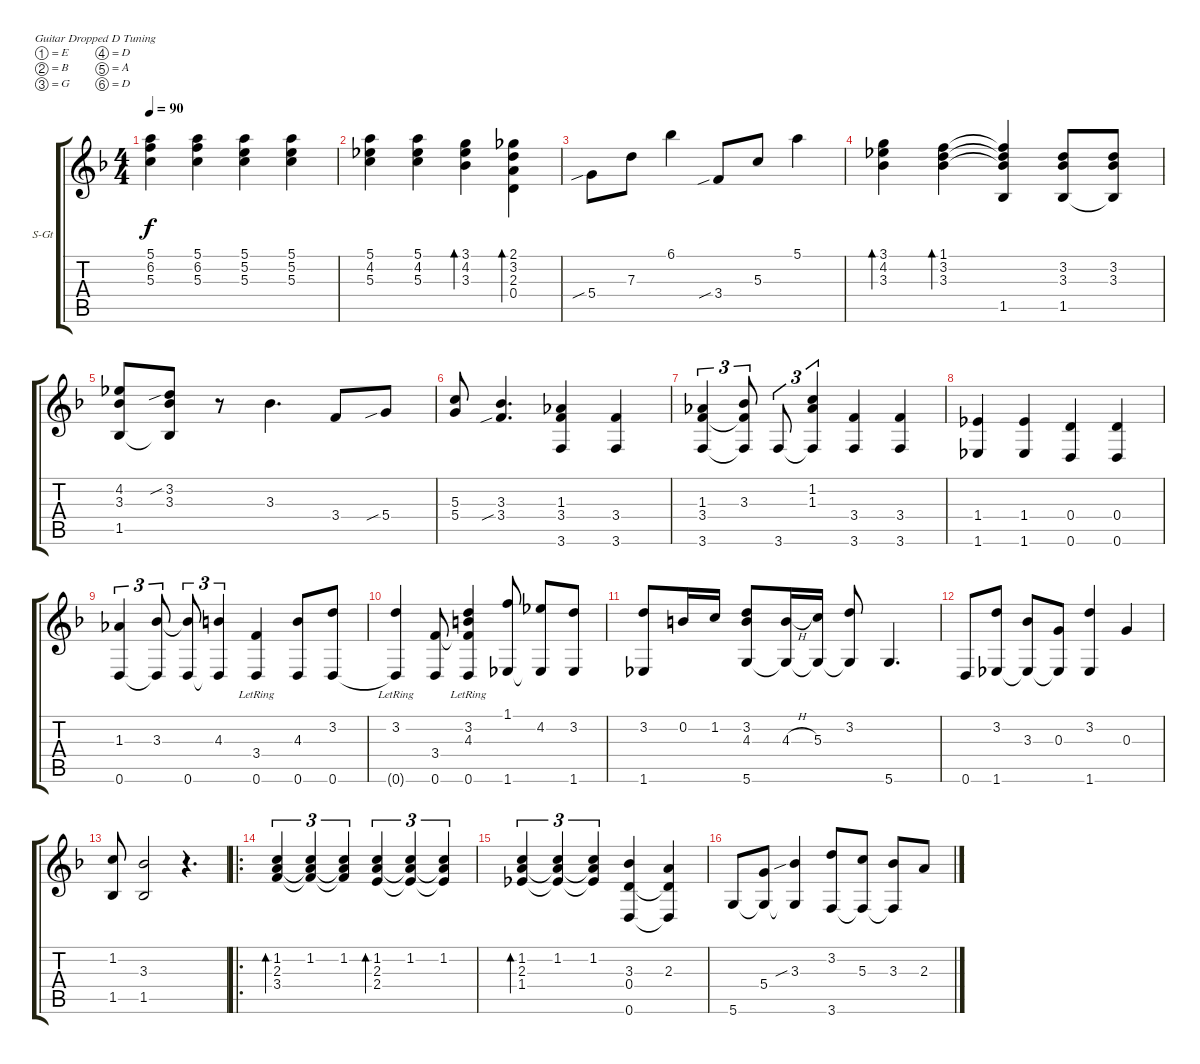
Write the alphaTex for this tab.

\bracketExtendMode groupsimilarinstruments
\firstSystemTrackNameOrientation horizontal
\otherSystemsTrackNameOrientation horizontal
\track ("Track 1" "S-Gt") {instrument acousticguitarsteel}
\staff {score tabs}
\tuning (E4 B3 G3 D3 A2 D2)
\ts (4 4)
\beaming (8 2 2 2 2)
\tempo 90
\clef g2
\ks f
(5.1 6.2 5.3).4{dy f instrument acousticguitarsteel} (5.1 6.2 5.3).4 (5.1 5.2 5.3).4 (5.1 5.2 5.3).4 |
(5.1 4.2 5.3).4 (5.1 4.2 5.3).4 (3.1 4.2 3.3).4{bd 30} (2.1 3.2 2.3 0.4).4{bd 30} |
5.4{sib}.8 7.3.8 6.1.4 3.4{sib}.8 5.3.8 5.1.4 |
(3.1 4.2 3.3).4{bd 30} (1.1 3.2 3.3).4{bd 30} (1.1{t} 3.2{t} 3.3{t} 1.5).4 (3.2 3.3 1.5).8 (3.2 3.3 1.5{t}).8 |
(4.2 3.3 1.5).8 (3.2{sib} 3.3 1.5{t}).8 r.8 3.3.4{d} 3.4.8 5.4{sib}.8 |
(5.3 5.4).8 (3.3 3.4{sib}).4{d} (1.3 3.4 3.6).4 (3.4 3.6).4 |
(1.3 3.4 3.6).4{tu (3 2)} (3.3 3.4{t} 3.6{t}).8{tu (3 2)} 3.6.8{tu (3 2)} (1.2 1.3 3.6{t}).4{tu (3 2)} (3.4 3.6).4 (3.4 3.6).4 |
(1.4 1.6).4 (1.4 1.6).4 (0.4 0.6).4 (0.4 0.6).4 |
(1.3 0.6).4{tu (3 2)} (3.3 0.6{t}).8{tu (3 2)} (3.3{t} 0.6).8{tu (3 2)} (4.3 0.6{t}).4{tu (3 2)} (3.4{lr} 0.6{lr}).4 (4.3 0.6).8 (3.2 0.6).8 |
(3.2{lr} 0.6{t}).4 (3.4 0.6).8 (3.2{lr} 4.3{lr} 3.4{t} 0.6{lr}).4 (1.1 1.6).8 (4.2 1.6{t}).8 (3.2 1.6).8 |
(3.2 1.6).8 0.2.16 1.2.16 (3.2 4.3 5.6).8 (4.3{h} 5.6{t}).16 (5.3 5.6{t}).16 (3.2 5.6{t}).8 5.6.4{d} |
0.6.8 (3.2 1.6).8 (3.3 1.6{t}).8 (0.3 1.6{t}).8 (3.2 1.6).4 0.3.4 |
(1.2 1.5).8 (3.3 1.5).2 r.4{d} |
\ro
(1.2 2.3 3.4).4{tu (3 2) bd 30} (1.2 2.3{t} 3.4{t}).4{tu (3 2)} (1.2 2.3{t} 3.4{t}).4{tu (3 2)} (1.2 2.3 2.4).4{tu (3 2) bd 30} (1.2 2.3{t} 2.4{t}).4{tu (3 2)} (1.2 2.3{t} 2.4{t}).4{tu (3 2)} |
(1.2 2.3 1.4).4{tu (3 2) bd 30} (1.2 2.3{t} 1.4{t}).4{tu (3 2)} (1.2 2.3{t} 1.4{t}).4{tu (3 2)} (3.3 0.4 0.6).4 (2.3 0.4{t} 0.6{t}).4 |
5.6.8 (5.4 5.6{t}).8 (3.3{sib} 5.6{t}).4 (3.2 3.6).8 (5.3 3.6{t}).8 (3.3 3.6{t}).8 2.3.8
